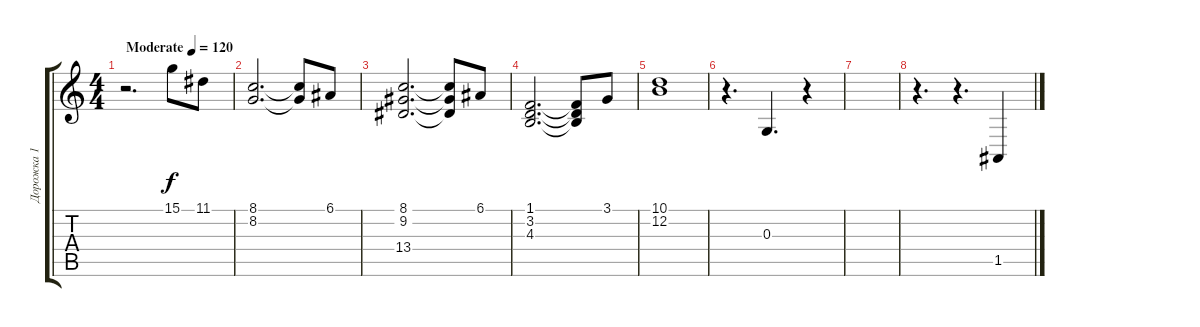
\track ("Дорожка 1" "Дорожка 1") {instrument acousticgrandpiano}
\staff {score tabs}
\tuning (E4 B3 G3 D3 A2 E2) {hide}
\ts (4 4)
\tempo (120 "Moderate")
\clef g2
\ks c
r.2{d dy f instrument acousticgrandpiano} 15.1.8 11.1.8 |
(8.1 8.2).2{d} (8.1{t} 8.2{t}).8 6.1.8 |
(8.1 9.2 13.4).2{d} (8.1{t} 9.2{t} 13.4{t}).8 6.1.8 |
(1.1 3.2 4.3).2{d} (1.1{t} 3.2{t} 4.3{t}).8 3.1.8 |
(10.1 12.2).1 |
r.4{d} 0.3.4{d} r.4 |
|
r.4{d} r.4{d} 1.5.4
